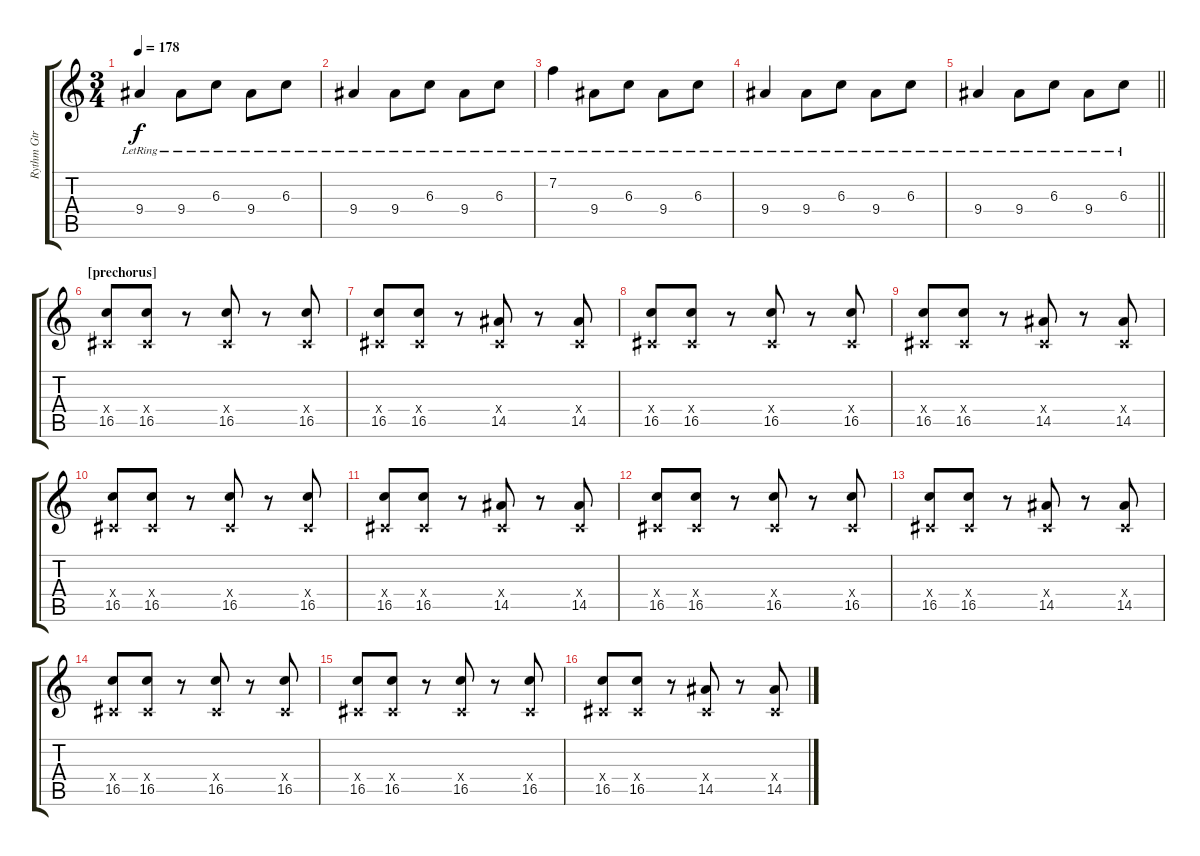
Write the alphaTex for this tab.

\track ("Rythm Gtr" "Rythm Gtr") {instrument acousticguitarnylon}
\staff {score tabs}
\tuning (Eb4 Bb3 Gb3 Db3 Ab2 Eb2) {hide}
\ts (3 4)
\tempo 178
\clef g2
\ks c
9.4{lr}.4{dy f} 9.4{lr}.8 6.3{lr}.8 9.4{lr}.8 6.3{lr}.8 |
9.4{lr}.4 9.4{lr}.8 6.3{lr}.8 9.4{lr}.8 6.3{lr}.8 |
7.2{lr}.4 9.4{lr}.8 6.3{lr}.8 9.4{lr}.8 6.3{lr}.8 |
9.4{lr}.4 9.4{lr}.8 6.3{lr}.8 9.4{lr}.8 6.3{lr}.8 |
\barLineRight lightlight
9.4{lr}.4 9.4{lr}.8 6.3{lr}.8 9.4{lr}.8 6.3{lr}.8 |
\section ("" "[prechorus]")
(0.4{x} 16.5).8{volume 9 instrument overdrivenguitar} (0.4{x} 16.5).8 r.8 (0.4{x} 16.5).8 r.8 (0.4{x} 16.5).8 |
(0.4{x} 16.5).8 (0.4{x} 16.5).8 r.8 (0.4{x} 14.5).8 r.8 (0.4{x} 14.5).8 |
(0.4{x} 16.5).8{instrument overdrivenguitar} (0.4{x} 16.5).8 r.8 (0.4{x} 16.5).8 r.8 (0.4{x} 16.5).8 |
(0.4{x} 16.5).8 (0.4{x} 16.5).8 r.8 (0.4{x} 14.5).8 r.8 (0.4{x} 14.5).8 |
(0.4{x} 16.5).8{volume 9 instrument overdrivenguitar} (0.4{x} 16.5).8 r.8 (0.4{x} 16.5).8 r.8 (0.4{x} 16.5).8 |
(0.4{x} 16.5).8 (0.4{x} 16.5).8 r.8 (0.4{x} 14.5).8 r.8 (0.4{x} 14.5).8 |
(0.4{x} 16.5).8{instrument overdrivenguitar} (0.4{x} 16.5).8 r.8 (0.4{x} 16.5).8 r.8 (0.4{x} 16.5).8 |
(0.4{x} 16.5).8 (0.4{x} 16.5).8 r.8 (0.4{x} 14.5).8 r.8 (0.4{x} 14.5).8 |
(0.4{x} 16.5).8{instrument overdrivenguitar} (0.4{x} 16.5).8 r.8 (0.4{x} 16.5).8 r.8 (0.4{x} 16.5).8 |
(0.4{x} 16.5).8{volume 9 instrument overdrivenguitar} (0.4{x} 16.5).8 r.8 (0.4{x} 16.5).8 r.8 (0.4{x} 16.5).8 |
(0.4{x} 16.5).8 (0.4{x} 16.5).8 r.8 (0.4{x} 14.5).8 r.8 (0.4{x} 14.5).8
